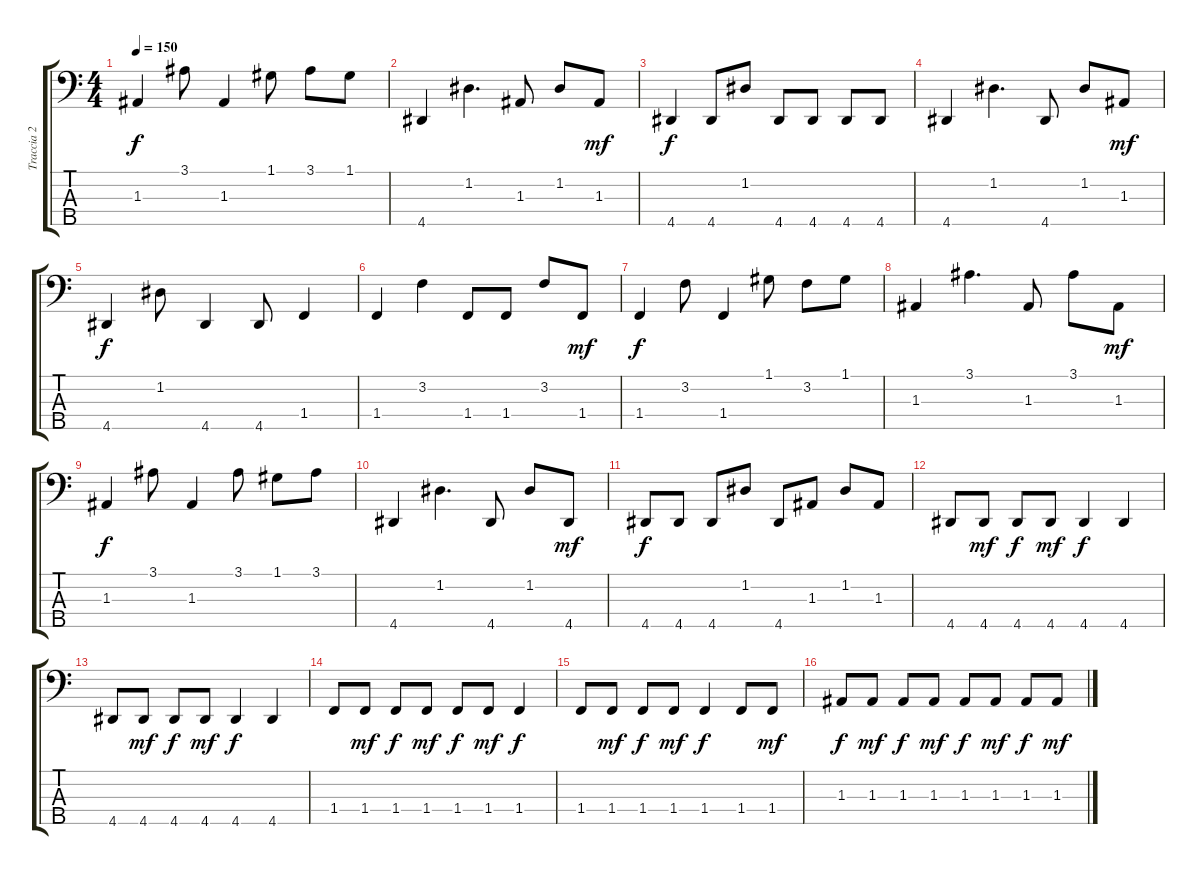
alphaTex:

\track ("Traccia 2" "Traccia 2") {instrument electricbassfinger}
\staff {score tabs}
\tuning (G2 D2 A1 E1 B0) {hide}
\ts (4 4)
\tempo 150
\clef f4
\ks c
1.3.4{dy f} 3.1.8 1.3.4 1.1.8 3.1.8 1.1.8 |
4.5.4 1.2.4{d} 1.3.8 1.2.8 1.3.8{dy mf} |
4.5.4{dy f} 4.5.8 1.2.8 4.5.8 4.5.8 4.5.8 4.5.8 |
4.5.4 1.2.4{d} 4.5.8 1.2.8 1.3.8{dy mf} |
4.5.4{dy f} 1.2.8 4.5.4 4.5.8 1.4.4 |
1.4.4 3.2.4 1.4.8 1.4.8 3.2.8 1.4.8{dy mf} |
1.4.4{dy f} 3.2.8 1.4.4 1.1.8 3.2.8 1.1.8 |
1.3.4 3.1.4{d} 1.3.8 3.1.8 1.3.8{dy mf} |
1.3.4{dy f} 3.1.8 1.3.4 3.1.8 1.1.8 3.1.8 |
4.5.4 1.2.4{d} 4.5.8 1.2.8 4.5.8{dy mf} |
4.5.8{dy f} 4.5.8 4.5.8 1.2.8 4.5.8 1.3.8 1.2.8 1.3.8 |
4.5.8 4.5.8{dy mf} 4.5.8{dy f} 4.5.8{dy mf} 4.5.4{dy f} 4.5.4 |
4.5.8 4.5.8{dy mf} 4.5.8{dy f} 4.5.8{dy mf} 4.5.4{dy f} 4.5.4 |
1.4.8 1.4.8{dy mf} 1.4.8{dy f} 1.4.8{dy mf} 1.4.8{dy f} 1.4.8{dy mf} 1.4.4{dy f} |
1.4.8 1.4.8{dy mf} 1.4.8{dy f} 1.4.8{dy mf} 1.4.4{dy f} 1.4.8 1.4.8{dy mf} |
1.3.8{dy f} 1.3.8{dy mf} 1.3.8{dy f} 1.3.8{dy mf} 1.3.8{dy f} 1.3.8{dy mf} 1.3.8{dy f} 1.3.8{dy mf}
